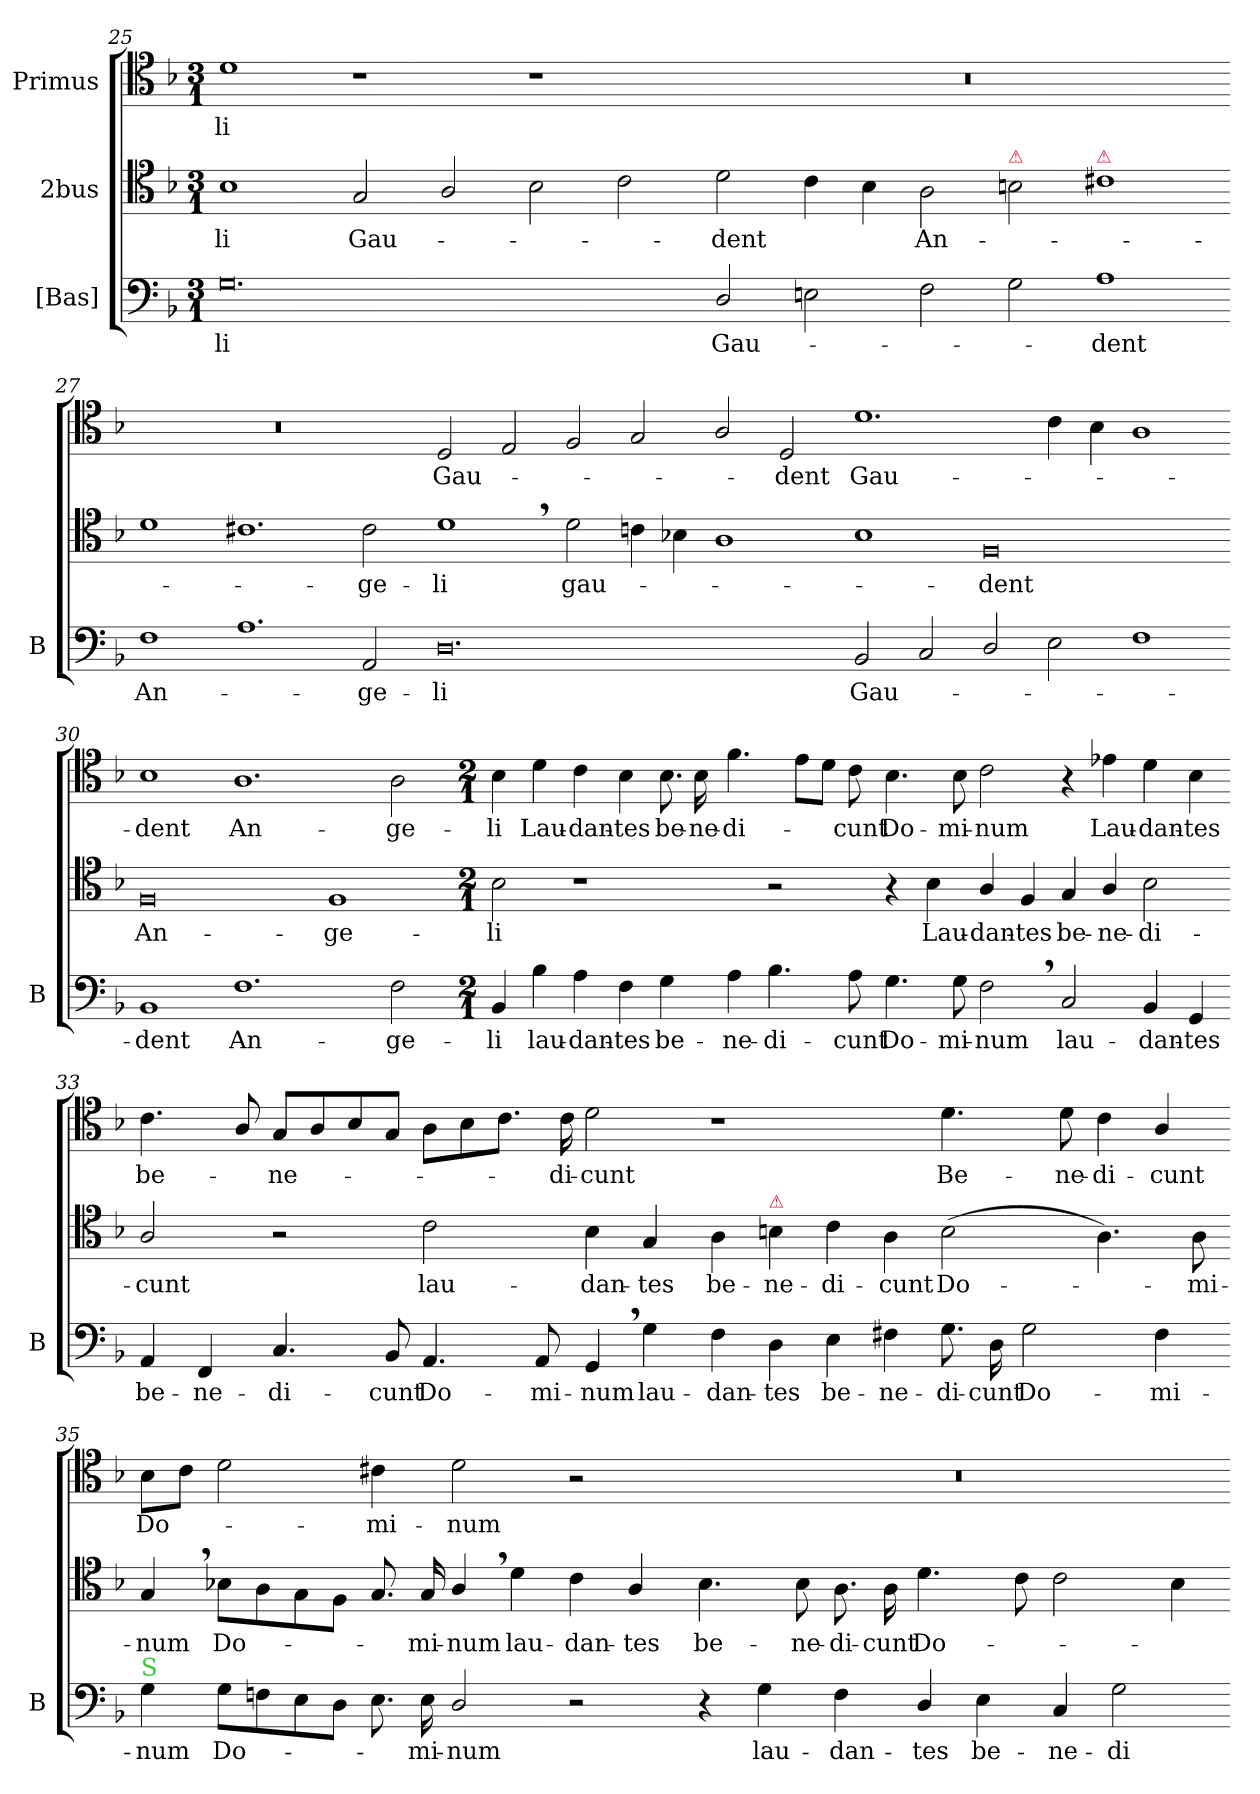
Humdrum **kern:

**kern	**text	**kern	**text	**kern	**text
*part3	*part3	*part2	*part2	*part1	*part1
*staff3	*staff3	*staff2	*staff2	*staff1	*staff1
*I"[Bas]	*	*I"2bus	*	*I"Primus	*
*I'B	*	*	*	*	*
*clefF4	*	*clefC4	*	*clefC4	*
*k[b-]	*	*k[b-]	*	*k[b-]	*
*M3/1	*	*M3/1	*	*M3/1	*
=25	=25	=25	=25	=25	=25
!	!	!	!	!	!LO:LY:i
0.G\	-li	1B-\	-li	1d\	-li
!	!	!	!LO:LY:i	!	!
.	.	2G/	Gau-	1r	.
.	.	2A/	.	.	.
.	.	2B-\	.	1r	.
.	.	2c\	.	.	.
=26-	=26-	=26-	=26-	=26-	=26-
!	!LO:LY:i	!	!LO:LY:i	!	!
2D/	Gau-	2d\	-dent	0.r	.
2En\	.	4c\	.	.	.
.	.	4B-\	.	.	.
!	!	!	!LO:LY:i	!	!
2F\	.	2A\	An-	.	.
!	!	!LO:TX:a:color=crimson:t=⚠	!	!	!
2G\	.	2Bn\	.	.	.
!	!	!LO:TX:a:color=crimson:t=⚠	!	!	!
!	!LO:LY:i	!	!	!	!
1A\	-dent	1c#X\	.	.	.
=27-	=27-	=27-	=27-	=27-	=27-
!	!LO:LY:i	!	!	!	!
1F\	An-	1d\	.	0.r	.
1.A\	.	1.c#X\	.	.	.
!	!LO:LY:i	!	!LO:LY:i	!	!
2AA/	-ge-	2c#\	-ge-	.	.
=28-	=28-	=28-	=28-	=28-	=28-
!	!LO:LY:i	!	!LO:LY:i	!	!
0.D\	-li	1d,<\	-li	2D/	Gau-
.	.	.	.	2E/	.
.	.	2d\	gau-	2F/	.
.	.	4cn\	.	2G/	.
.	.	4B-X\	.	.	.
.	.	1A\	.	2A/	.
.	.	.	.	2D/	-dent
=29-	=29-	=29-	=29-	=29-	=29-
!	!	!	!	!	!LO:LY:i
2BB-/	Gau-	1B-\	.	1.d\	Gau-
2C/	.	.	.	.	.
2D/	.	0F/	-dent	.	.
2E\	.	.	.	4c\	.
.	.	.	.	4B-\	.
1F\	.	.	.	1A\	.
=30-	=30-	=30-	=30-	=30-	=30-
!	!	!	!	!	!LO:LY:i
1BB-/	-dent	0F/	An-	1B-\	-dent
1.F\	An-	.	.	1.A\	An-
.	.	1F/	-ge-	.	.
2F\	-ge-	.	.	2A\	-ge-
=31-	=31-	=31-	=31-	=31-	=31-
*M2/1	*	*M2/1	*	*M2/1	*
4BB-/	-li	2B-\	-li	4B-\	-li
4B-\	lau-	.	.	4d\	Lau-
4A\	-dan-	1r	.	4c\	-dan-
4F\	-tes	.	.	4B-\	-tes
4G\	be-	.	.	8.B-\	be-
.	.	.	.	16B-\	-ne-
4A\	-ne-	.	.	4.f\	-di-
4.B-\	-di-	2r	.	.	.
.	.	.	.	8e\L	.
.	.	.	.	8d\J	.
8A\	-cunt	.	.	8c\	-cunt
=32-	=32-	=32-	=32-	=32-	=32-
4.G\	Do-	4r	.	4.B-\	Do-
.	.	4B-\	Lau-	.	.
8G\	-mi-	.	.	8B-\	-mi-
2F,<\	-num	4A/	-dan-	2c\	-num
.	.	4F/	-tes	.	.
!	!LO:LY:i	!	!	!	!
2C/	lau-	4G/	be-	4r	.
!	!	!	!	!	!LO:LY:i
.	.	4A/	-ne-	4e-X\	Lau-
!	!LO:LY:i	!	!	!	!LO:LY:i
4BB-/	-dan-	2B-\	-di-	4d\	-dan-
!	!LO:LY:i	!	!	!	!LO:LY:i
4GG/	-tes	.	.	4B-\	-tes
=33-	=33-	=33-	=33-	=33-	=33-
!	!LO:LY:i	!	!	!	!LO:LY:i
4AA/	be-	2A/	-cunt	4.c\	be-
!	!LO:LY:i	!	!	!	!
4FF/	-ne-	.	.	.	.
.	.	.	.	8A/	.
!	!LO:LY:i	!	!	!	!LO:LY:i
4.C/	-di-	2r	.	8G/L	-ne-
.	.	.	.	8A/	.
.	.	.	.	8B-/	.
!	!LO:LY:i	!	!	!	!
8BB-/	-cunt	.	.	8G/J	.
!	!LO:LY:i	!	!	!	!
4.AA/	Do-	2c\	lau-	8A\L	.
.	.	.	.	8B-\	.
.	.	.	.	8.c\J	.
!	!LO:LY:i	!	!	!	!
8AA/	-mi-	.	.	.	.
!	!	!	!	!	!LO:LY:i
.	.	.	.	16c\	-di-
!	!LO:LY:i	!	!	!	!LO:LY:i
4GG,</	-num	4B-\	-dan-	2d\	-cunt
4G\	lau-	4G/	-tes	.	.
=34-	=34-	=34-	=34-	=34-	=34-
4F\	-dan-	4A\	be-	1r	.
!	!	!LO:TX:a:color=crimson:t=⚠	!	!	!
4D\	-tes	4Bn\	-ne-	.	.
4E\	be-	4c\	-di-	.	.
4F#X\	-ne-	4A\	-cunt	.	.
8.G\	-di-	(2B\	Do-	4.d\	Be-
16D\	-cunt	.	.	.	.
2G\	Do-	.	.	.	.
.	.	.	.	8d\	-ne-
.	.	4.A\)	.	4c\	-di-
4F#\	-mi-	.	.	4A/	-cunt
.	.	8A\	-mi-	.	.
=35-	=35-	=35-	=35-	=35-	=35-
!LO:TX:a:color=limegreen:t=S	!	!	!	!	!
4G\	-num	4G,</	-num	8B-\L	Do-
.	.	.	.	8c\J	.
8G\L	Do-	8B-X\L	Do-	2d\	.
8Fn\	.	8A\	.	.	.
8E\	.	8G\	.	.	.
8D\J	.	8F\J	.	.	.
8.E\	.	8.G/	.	4c#X\	-mi-
16E\	-mi-	16G/	-mi-	.	.
2D/	-num	4A,</	-num	2d\	-num
.	.	4d\	lau-	.	.
2r	.	4c\	-dan-	2r	.
.	.	4A/	-tes	.	.
=36-	=36-	=36-	=36-	=36-	=36-
4r	.	4.B-\	be-	0r	.
!	!LO:LY:i	!	!	!	!
4G\	lau-	.	.	.	.
.	.	8B-\	-ne-	.	.
!	!LO:LY:i	!	!	!	!
4F\	-dan-	8.A\	-di-	.	.
.	.	16A\	-cunt	.	.
!	!LO:LY:i	!	!	!	!
4D/	-tes	4.d\	Do-	.	.
!	!LO:LY:i	!	!	!	!
4E\	be-	.	.	.	.
.	.	8c\	.	.	.
!	!LO:LY:i	!	!	!	!
4C/	-ne-	2c\	.	.	.
!	!LO:LY:i	!	!	!	!
2G\	-di-	.	.	.	.
.	.	4B-\	.	.	.
=-	=-	=-	=-	=-	=-
*-	*-	*-	*-	*-	*-
